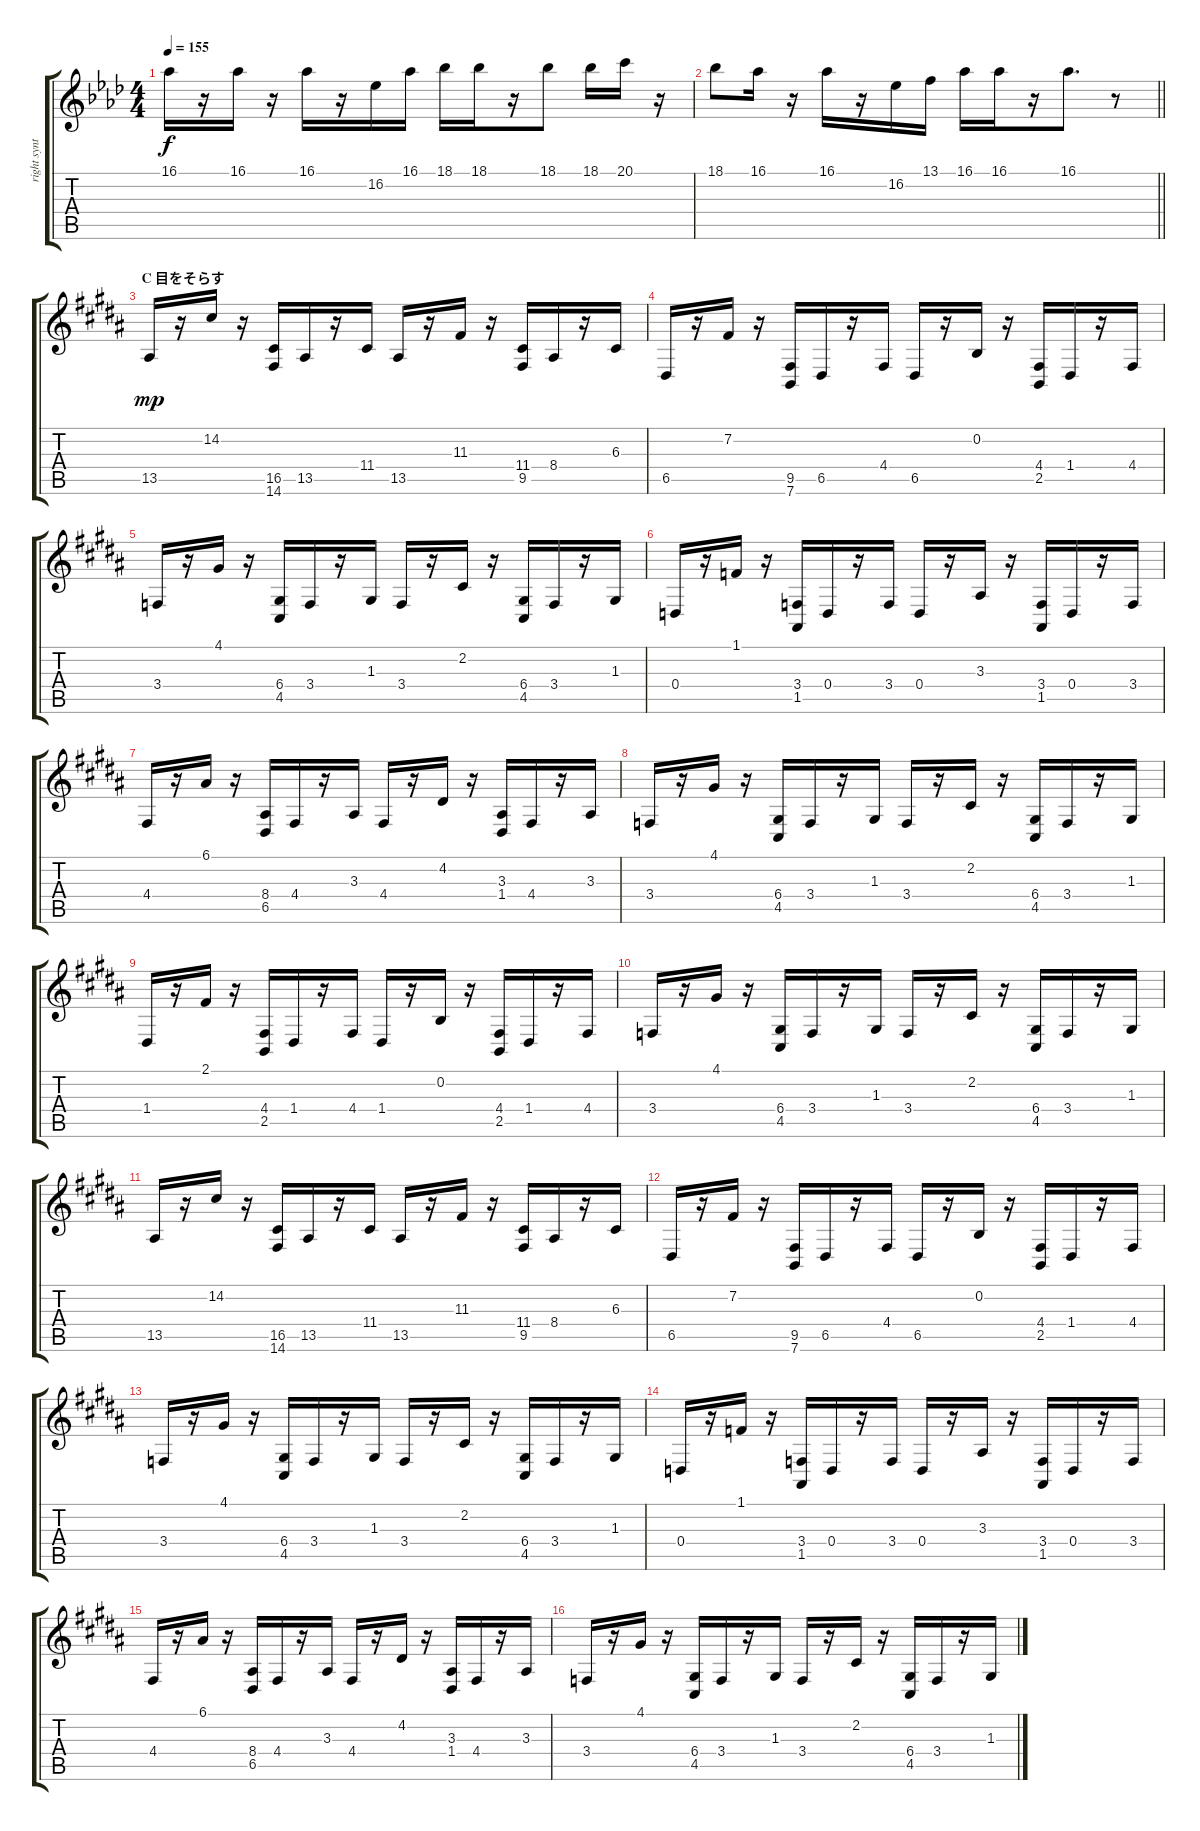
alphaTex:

\track ("right synth1" "right synt") {instrument tremolostrings}
\staff {score tabs}
\tuning (E4 B3 G3 D3 A2 E2) {hide}
\ts (4 4)
\tempo 155
\clef g2
\ks ab
16.1.16{dy f} r.16 16.1.16 r.16 16.1.16 r.16 16.2.16 16.1.16 18.1.16 18.1.16 r.16 18.1.8 18.1.16 20.1.16 r.16 |
\barLineRight lightlight
18.1.8 16.1.16 r.16 16.1.16 r.16 16.2.16 13.1.16 16.1.16 16.1.16 r.16 16.1.8{d} r.8 |
\section ("" "C 目をそらす")
\ks b
13.5.16{dy mp} r.16 14.2.16 r.16 (16.5 14.6).16 13.5.16 r.16 11.4.16 13.5.16 r.16 11.3.16 r.16 (11.4 9.5).16 8.4.16 r.16 6.3.16 |
6.5.16 r.16 7.2.16 r.16 (9.5 7.6).16 6.5.16 r.16 4.4.16 6.5.16 r.16 0.2.16 r.16 (4.4 2.5).16 1.4.16 r.16 4.4.16 |
3.4.16 r.16 4.1.16 r.16 (6.4 4.5).16 3.4.16 r.16 1.3.16 3.4.16 r.16 2.2.16 r.16 (6.4 4.5).16 3.4.16 r.16 1.3.16 |
0.4.16 r.16 1.1.16 r.16 (3.4 1.5).16 0.4.16 r.16 3.4.16 0.4.16 r.16 3.3.16 r.16 (3.4 1.5).16 0.4.16 r.16 3.4.16 |
4.4.16 r.16 6.1.16 r.16 (8.4 6.5).16 4.4.16 r.16 3.3.16 4.4.16 r.16 4.2.16 r.16 (3.3 1.4).16 4.4.16 r.16 3.3.16 |
3.4.16 r.16 4.1.16 r.16 (6.4 4.5).16 3.4.16 r.16 1.3.16 3.4.16 r.16 2.2.16 r.16 (6.4 4.5).16 3.4.16 r.16 1.3.16 |
1.4.16 r.16 2.1.16 r.16 (4.4 2.5).16 1.4.16 r.16 4.4.16 1.4.16 r.16 0.2.16 r.16 (4.4 2.5).16 1.4.16 r.16 4.4.16 |
3.4.16 r.16 4.1.16 r.16 (6.4 4.5).16 3.4.16 r.16 1.3.16 3.4.16 r.16 2.2.16 r.16 (6.4 4.5).16 3.4.16 r.16 1.3.16 |
13.5.16 r.16 14.2.16 r.16 (16.5 14.6).16 13.5.16 r.16 11.4.16 13.5.16 r.16 11.3.16 r.16 (11.4 9.5).16 8.4.16 r.16 6.3.16 |
6.5.16 r.16 7.2.16 r.16 (9.5 7.6).16 6.5.16 r.16 4.4.16 6.5.16 r.16 0.2.16 r.16 (4.4 2.5).16 1.4.16 r.16 4.4.16 |
3.4.16 r.16 4.1.16 r.16 (6.4 4.5).16 3.4.16 r.16 1.3.16 3.4.16 r.16 2.2.16 r.16 (6.4 4.5).16 3.4.16 r.16 1.3.16 |
0.4.16 r.16 1.1.16 r.16 (3.4 1.5).16 0.4.16 r.16 3.4.16 0.4.16 r.16 3.3.16 r.16 (3.4 1.5).16 0.4.16 r.16 3.4.16 |
4.4.16 r.16 6.1.16 r.16 (8.4 6.5).16 4.4.16 r.16 3.3.16 4.4.16 r.16 4.2.16 r.16 (3.3 1.4).16 4.4.16 r.16 3.3.16 |
3.4.16 r.16 4.1.16 r.16 (6.4 4.5).16 3.4.16 r.16 1.3.16 3.4.16 r.16 2.2.16 r.16 (6.4 4.5).16 3.4.16 r.16 1.3.16
